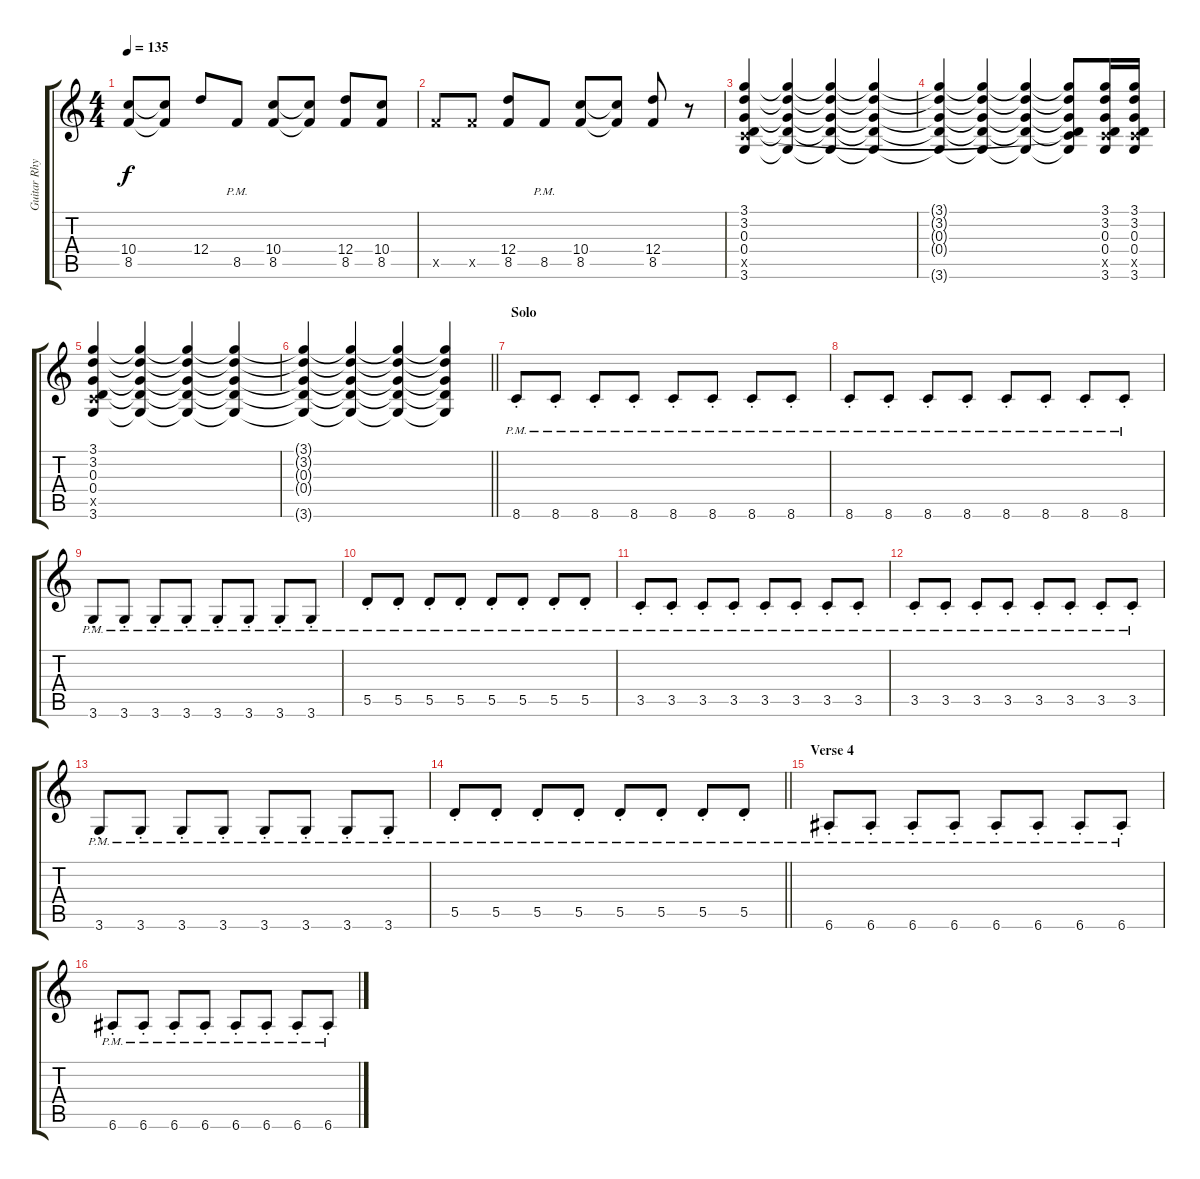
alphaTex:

\track ("Guitar Rhythm" "Guitar Rhy") {instrument distortionguitar}
\staff {score tabs}
\tuning (E4 B3 G3 D3 A2 E2) {hide}
\ts (4 4)
\tempo 135
\clef g2
\ks c
(10.4 8.5).8{dy f} (10.4{t} 8.5{t}).8 12.4.8 8.5{pm}.8 (10.4 8.5).8 (10.4{t} 8.5{t}).8 (12.4 8.5).8 (10.4 8.5).8 |
8.5{x}.8 8.5{x}.8 (12.4 8.5).8 8.5{pm}.8 (10.4 8.5).8 (10.4{t} 8.5{t}).8 (12.4 8.5).8 r.8 |
(3.1 3.2 0.3 0.4 3.5{x} 3.6).4 (3.1{t} 3.2{t} 0.3{t} 0.4{t} 3.6{t}).4 (3.1{t} 3.2{t} 0.3{t} 0.4{t} 3.6{t}).4 (3.1{t} 3.2{t} 0.3{t} 0.4{t} 3.6{t}).4 |
(3.1{t} 3.2{t} 0.3{t} 0.4{t} 3.6{t}).4 (3.1{t} 3.2{t} 0.3{t} 0.4{t} 3.6{t}).4 (3.1{t} 3.2{t} 0.3{t} 0.4{t} 3.6{t}).4 (3.1{t} 3.2{t} 0.3{t} 0.4{t} 3.5{t} 3.6{t}).8 (3.1 3.2 0.3 0.4 3.5{x} 3.6).16 (3.1 3.2 0.3 0.4 3.5{x} 3.6).16 |
(3.1 3.2 0.3 0.4 3.5{x} 3.6).4 (3.1{t} 3.2{t} 0.3{t} 0.4{t} 3.6{t}).4 (3.1{t} 3.2{t} 0.3{t} 0.4{t} 3.6{t}).4 (3.1{t} 3.2{t} 0.3{t} 0.4{t} 3.6{t}).4 |
\barLineRight lightlight
(3.1{t} 3.2{t} 0.3{t} 0.4{t} 3.6{t}).4 (3.1{t} 3.2{t} 0.3{t} 0.4{t} 3.6{t}).4 (3.1{t} 3.2{t} 0.3{t} 0.4{t} 3.6{t}).4 (3.1{t} 3.2{t} 0.3{t} 0.4{t} 3.6{t}).4 |
\section ("" "Solo")
8.6{pm st}.8 8.6{pm st}.8 8.6{pm st}.8 8.6{pm st}.8 8.6{pm st}.8 8.6{pm st}.8 8.6{pm st}.8 8.6{pm st}.8 |
8.6{pm st}.8 8.6{pm st}.8 8.6{pm st}.8 8.6{pm st}.8 8.6{pm st}.8 8.6{pm st}.8 8.6{pm st}.8 8.6{pm st}.8 |
3.6{pm st}.8 3.6{pm st}.8 3.6{pm st}.8 3.6{pm st}.8 3.6{pm st}.8 3.6{pm st}.8 3.6{pm st}.8 3.6{pm st}.8 |
5.5{pm st}.8 5.5{pm st}.8 5.5{pm st}.8 5.5{pm st}.8 5.5{pm st}.8 5.5{pm st}.8 5.5{pm st}.8 5.5{pm st}.8 |
3.5{pm st}.8 3.5{pm st}.8 3.5{pm st}.8 3.5{pm st}.8 3.5{pm st}.8 3.5{pm st}.8 3.5{pm st}.8 3.5{pm st}.8 |
3.5{pm st}.8 3.5{pm st}.8 3.5{pm st}.8 3.5{pm st}.8 3.5{pm st}.8 3.5{pm st}.8 3.5{pm st}.8 3.5{pm st}.8 |
3.6{pm st}.8 3.6{pm st}.8 3.6{pm st}.8 3.6{pm st}.8 3.6{pm st}.8 3.6{pm st}.8 3.6{pm st}.8 3.6{pm st}.8 |
\barLineRight lightlight
5.5{pm st}.8 5.5{pm st}.8 5.5{pm st}.8 5.5{pm st}.8 5.5{pm st}.8 5.5{pm st}.8 5.5{pm st}.8 5.5{pm st}.8 |
\section ("" "Verse 4")
6.6{pm st}.8 6.6{pm st}.8 6.6{pm st}.8 6.6{pm st}.8 6.6{pm st}.8 6.6{pm st}.8 6.6{pm st}.8 6.6{pm st}.8 |
6.6{pm st}.8 6.6{pm st}.8 6.6{pm st}.8 6.6{pm st}.8 6.6{pm st}.8 6.6{pm st}.8 6.6{pm st}.8 6.6{pm st}.8
